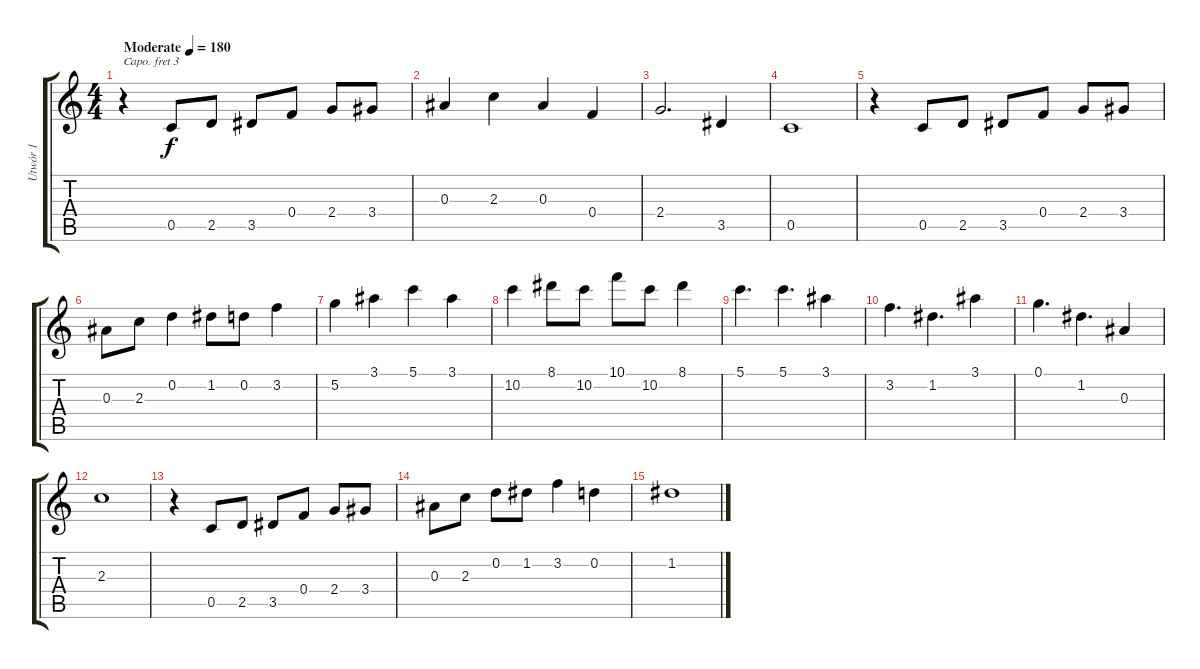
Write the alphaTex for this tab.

\track ("Utwór 1" "Utwór 1") {instrument acousticguitarsteel}
\staff {score tabs}
\capo 3
\tuning (E4 B3 G3 D3 A2 E2) {hide}
\ts (4 4)
\tempo (180 "Moderate")
\clef g2
\ks c
r.4{dy f instrument acousticguitarsteel} 0.5.8 2.5.8 3.5.8 0.4.8 2.4.8 3.4.8 |
0.3.4 2.3.4 0.3.4 0.4.4 |
2.4.2{d} 3.5.4 |
0.5.1 |
r.4 0.5.8 2.5.8 3.5.8 0.4.8 2.4.8 3.4.8 |
0.3.8 2.3.8 0.2.4 1.2.8 0.2.8 3.2.4 |
5.2.4 3.1.4 5.1.4 3.1.4 |
10.2.4 8.1.8 10.2.8 10.1.8 10.2.8 8.1.4 |
5.1.4{d} 5.1.4{d} 3.1.4 |
3.2.4{d} 1.2.4{d} 3.1.4 |
0.1.4{d} 1.2.4{d} 0.3.4 |
2.3.1 |
r.4 0.5.8 2.5.8 3.5.8 0.4.8 2.4.8 3.4.8 |
0.3.8 2.3.8 0.2.8 1.2.8 3.2.4 0.2.4 |
1.2.1
